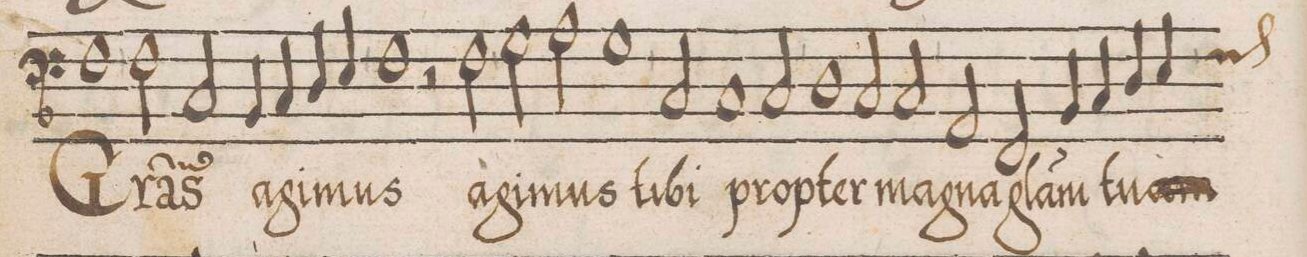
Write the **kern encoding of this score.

**kern	**text
*I"BASSVS	*
*clefF4	*
*k[b-]	*
*met()	*
*M2/1	*
1F	Gra-
=19-	=19-
2F\	-(ti-
2C/	-a)s
4BB-/	a-
4C/	.
4D/	-gi-
4E/	.
=20-	=20-
1F	-mus
2r	.
2F\	a-
=21-	=21-
2G\	-gi-
2A\	-mus
1G	ti-
=22-	=22-
2C/	-bi
1C	prop-
2C/	-ter
=23-	=23-
1D	ma-
2C/	-gna
2C/	gl(o-
=24-	=24-
2AA/	-ri)-
2FF/	-am
4BB-/	tu-
4C/	.
4D/	-[[am]]-
*custos:F	*
4E/	.
=25-	=25-
*-	*-
